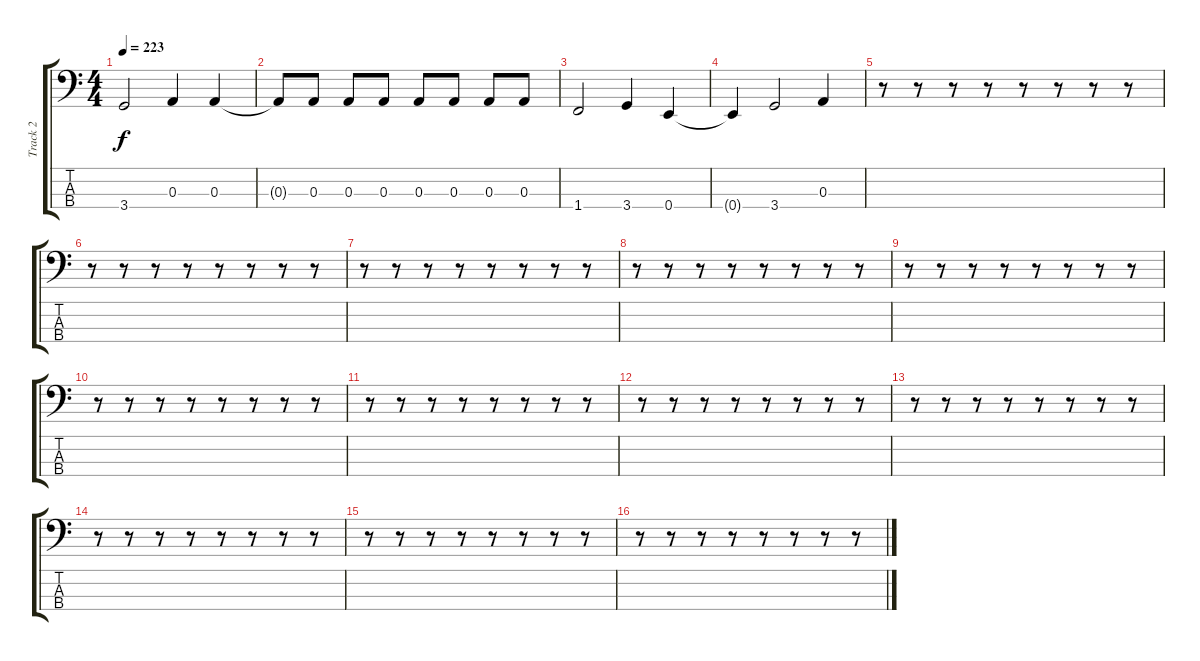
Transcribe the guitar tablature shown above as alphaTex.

\track ("Track 2" "Track 2") {instrument slapbass1}
\staff {score tabs}
\tuning (G2 D2 A1 E1) {hide}
\ts (4 4)
\tempo 223
\clef f4
\ks c
3.4.2{dy f} 0.3.4 0.3.4 |
0.3{t}.8 0.3.8 0.3.8 0.3.8 0.3.8 0.3.8 0.3.8 0.3.8 |
1.4.2 3.4.4 0.4.4 |
0.4{t}.4 3.4.2 0.3.4 |
r.8 r.8 r.8 r.8 r.8 r.8 r.8 r.8 |
r.8 r.8 r.8 r.8 r.8 r.8 r.8 r.8 |
r.8 r.8 r.8 r.8 r.8 r.8 r.8 r.8 |
r.8 r.8 r.8 r.8 r.8 r.8 r.8 r.8 |
r.8 r.8 r.8 r.8 r.8 r.8 r.8 r.8 |
r.8 r.8 r.8 r.8 r.8 r.8 r.8 r.8 |
r.8 r.8 r.8 r.8 r.8 r.8 r.8 r.8 |
r.8 r.8 r.8 r.8 r.8 r.8 r.8 r.8 |
r.8 r.8 r.8 r.8 r.8 r.8 r.8 r.8 |
r.8 r.8 r.8 r.8 r.8 r.8 r.8 r.8 |
r.8 r.8 r.8 r.8 r.8 r.8 r.8 r.8 |
r.8 r.8 r.8 r.8 r.8 r.8 r.8 r.8
